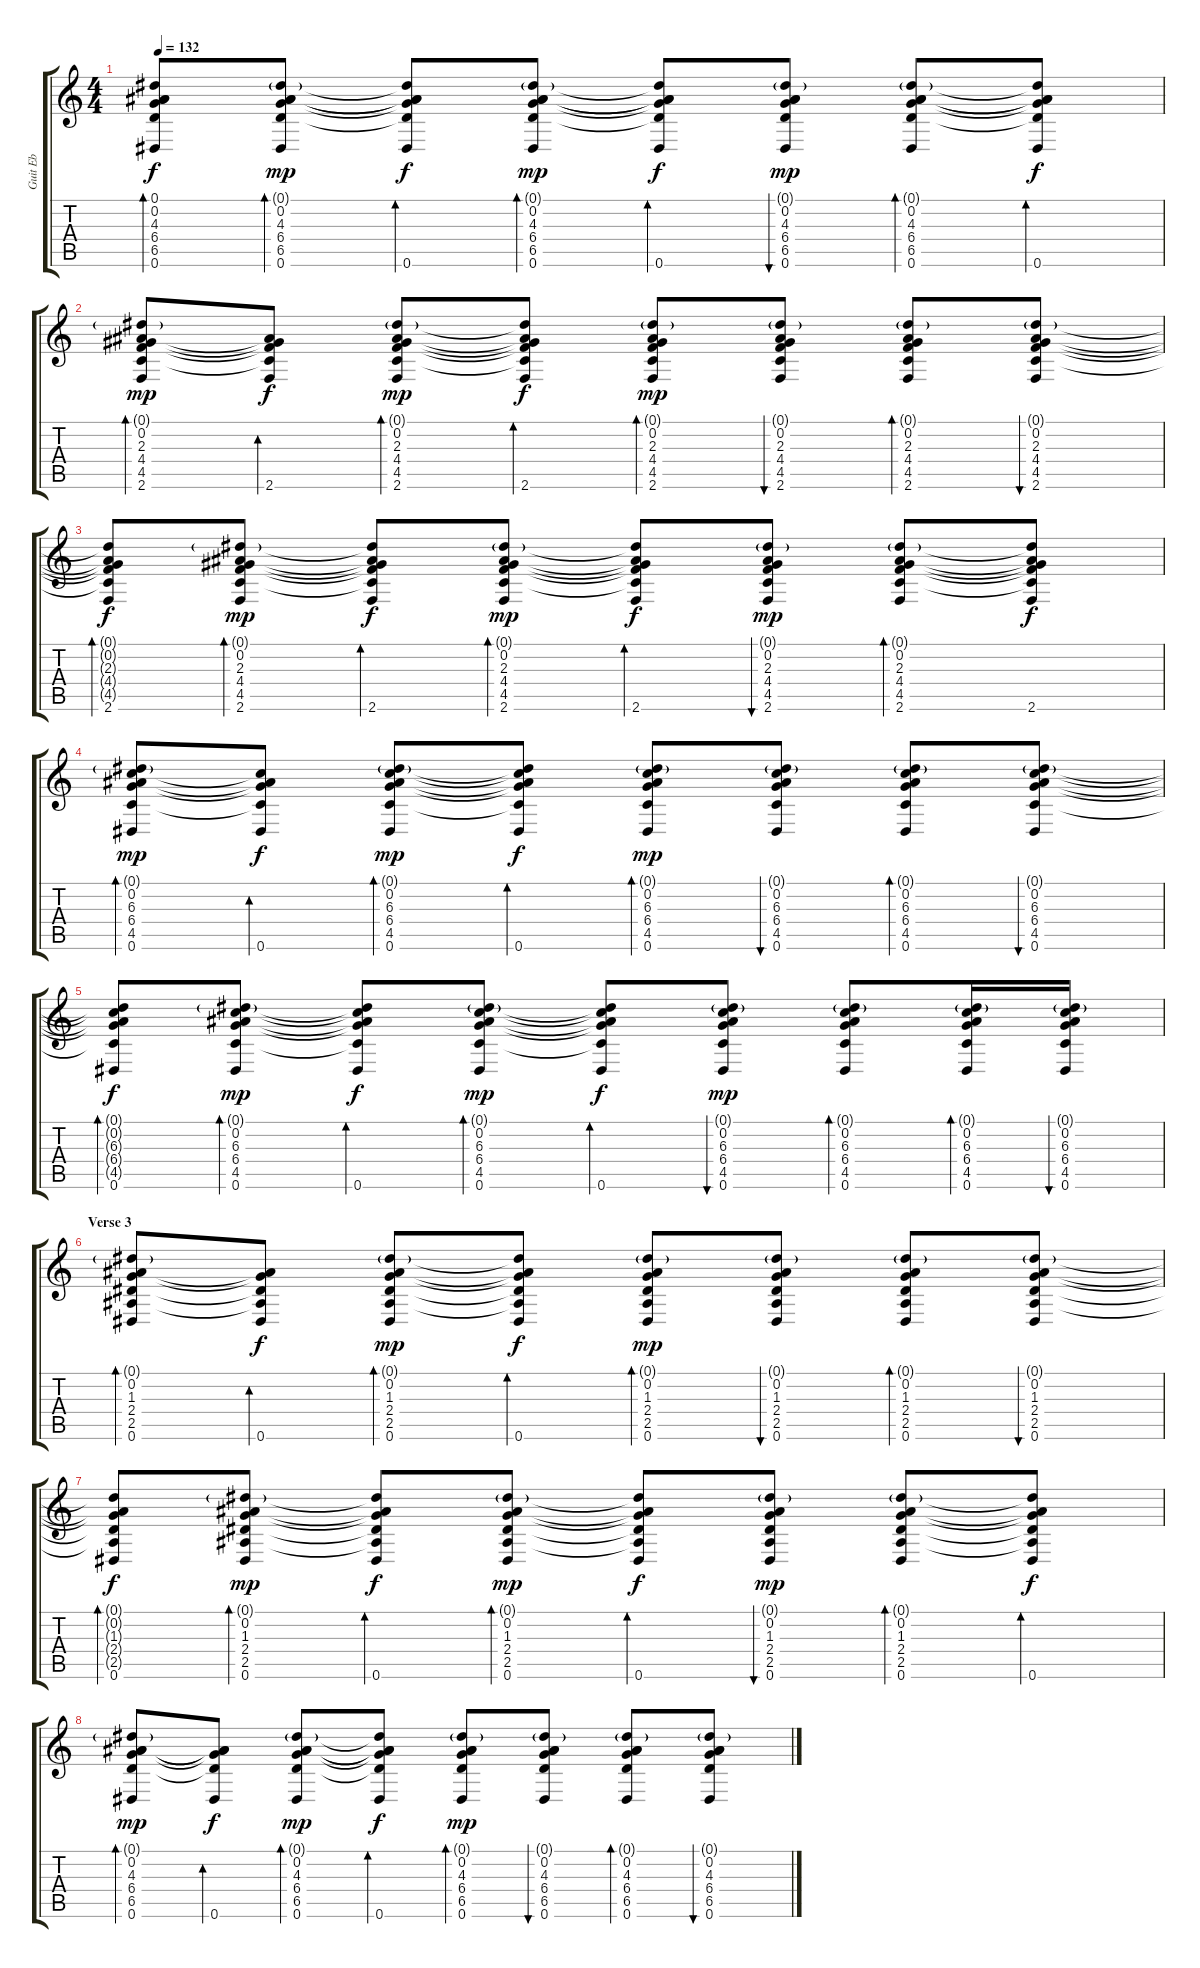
\track ("Guit Eb" "Guit Eb") {instrument acousticguitarsteel}
\staff {score tabs}
\tuning (Eb4 Bb3 Gb3 Db3 Ab2 Eb2) {hide}
\ts (4 4)
\tempo 132
\clef g2
\ks c
(0.1{t} 0.2{t} 4.3{t} 6.4{t} 6.5{t} 0.6).8{bd 30 dy f} (0.1{g} 0.2 4.3 6.4 6.5 0.6).8{bd 30 dy mp} (0.1{t} 0.2{t} 4.3{t} 6.4{t} 6.5{t} 0.6).8{bd 30 dy f} (0.1{g} 0.2 4.3 6.4 6.5 0.6).8{bd 30 dy mp} (0.1{t} 0.2{t} 4.3{t} 6.4{t} 6.5{t} 0.6).8{bd 30 dy f} (0.1{g} 0.2 4.3 6.4 6.5 0.6).8{bu 30 dy mp} (0.1{g} 0.2 4.3 6.4 6.5 0.6).8{bd 30} (0.1{t} 0.2{t} 4.3{t} 6.4{t} 6.5{t} 0.6).8{bd 30 dy f} |
(0.1{g} 0.2 2.3 4.4 4.5 2.6).8{bd 30 dy mp} (0.2{t} 2.3{t} 4.4{t} 4.5{t} 2.6).8{bd 30 dy f} (0.1{g} 0.2 2.3 4.4 4.5 2.6).8{bd 30 dy mp} (0.1{t} 0.2{t} 2.3{t} 4.4{t} 4.5{t} 2.6).8{bd 30 dy f} (0.1{g} 0.2 2.3 4.4 4.5 2.6).8{bd 30 dy mp} (0.1{g} 0.2 2.3 4.4 4.5 2.6).8{bu 30} (0.1{g} 0.2 2.3 4.4 4.5 2.6).8{bd 30} (0.1{g} 0.2 2.3 4.4 4.5 2.6).8{bu 30} |
(0.1{t} 0.2{t} 2.3{t} 4.4{t} 4.5{t} 2.6).8{bd 30 dy f} (0.1{g} 0.2 2.3 4.4 4.5 2.6).8{bd 30 dy mp} (0.1{t} 0.2{t} 2.3{t} 4.4{t} 4.5{t} 2.6).8{bd 30 dy f} (0.1{g} 0.2 2.3 4.4 4.5 2.6).8{bd 30 dy mp} (0.1{t} 0.2{t} 2.3{t} 4.4{t} 4.5{t} 2.6).8{bd 30 dy f} (0.1{g} 0.2 2.3 4.4 4.5 2.6).8{bu 30 dy mp} (0.1{g} 0.2 2.3 4.4 4.5 2.6).8{bd 30} (0.1{t} 0.2{t} 2.3{t} 4.4{t} 4.5{t} 2.6).8{dy f} |
(0.1{g} 0.2 6.3 6.4 4.5 0.6).8{bd 30 dy mp} (0.2{t} 6.3{t} 6.4{t} 4.5{t} 0.6).8{bd 30 dy f} (0.1{g} 0.2 6.3 6.4 4.5 0.6).8{bd 30 dy mp} (0.1{t} 0.2{t} 6.3{t} 6.4{t} 4.5{t} 0.6).8{bd 30 dy f} (0.1{g} 0.2 6.3 6.4 4.5 0.6).8{bd 30 dy mp} (0.1{g} 0.2 6.3 6.4 4.5 0.6).8{bu 30} (0.1{g} 0.2 6.3 6.4 4.5 0.6).8{bd 30} (0.1{g} 0.2 6.3 6.4 4.5 0.6).8{bu 30} |
(0.1{t} 0.2{t} 6.3{t} 6.4{t} 4.5{t} 0.6).8{bd 30 dy f} (0.1{g} 0.2 6.3 6.4 4.5 0.6).8{bd 30 dy mp} (0.1{t} 0.2{t} 6.3{t} 6.4{t} 4.5{t} 0.6).8{bd 30 dy f} (0.1{g} 0.2 6.3 6.4 4.5 0.6).8{bd 30 dy mp} (0.1{t} 0.2{t} 6.3{t} 6.4{t} 4.5{t} 0.6).8{bd 30 dy f} (0.1{g} 0.2 6.3 6.4 4.5 0.6).8{bu 30 dy mp} (0.1{g} 0.2 6.3 6.4 4.5 0.6).8{bd 30} (0.1{g} 0.2 6.3 6.4 4.5 0.6).16{bd 30} (0.1{g} 0.2 6.3 6.4 4.5 0.6).16{bu 30} |
\section ("" "Verse 3")
(0.1{g} 0.2 1.3 2.4 2.5 0.6).8{bd 30} (0.2{t} 1.3{t} 2.4{t} 2.5{t} 0.6).8{bd 30 dy f} (0.1{g} 0.2 1.3 2.4 2.5 0.6).8{bd 30 dy mp} (0.1{t} 0.2{t} 1.3{t} 2.4{t} 2.5{t} 0.6).8{bd 30 dy f} (0.1{g} 0.2 1.3 2.4 2.5 0.6).8{bd 30 dy mp} (0.1{g} 0.2 1.3 2.4 2.5 0.6).8{bu 30} (0.1{g} 0.2 1.3 2.4 2.5 0.6).8{bd 30} (0.1{g} 0.2 1.3 2.4 2.5 0.6).8{bu 30} |
(0.1{t} 0.2{t} 1.3{t} 2.4{t} 2.5{t} 0.6).8{bd 30 dy f} (0.1{g} 0.2 1.3 2.4 2.5 0.6).8{bd 30 dy mp} (0.1{t} 0.2{t} 1.3{t} 2.4{t} 2.5{t} 0.6).8{bd 30 dy f} (0.1{g} 0.2 1.3 2.4 2.5 0.6).8{bd 30 dy mp} (0.1{t} 0.2{t} 1.3{t} 2.4{t} 2.5{t} 0.6).8{bd 30 dy f} (0.1{g} 0.2 1.3 2.4 2.5 0.6).8{bu 30 dy mp} (0.1{g} 0.2 1.3 2.4 2.5 0.6).8{bd 30} (0.1{t} 0.2{t} 1.3{t} 2.4{t} 2.5{t} 0.6).8{bd 30 dy f} |
(0.1{g} 0.2 4.3 6.4 6.5 0.6).8{bd 30 dy mp} (0.2{t} 4.3{t} 6.4{t} 6.5{t} 0.6).8{bd 30 dy f} (0.1{g} 0.2 4.3 6.4 6.5 0.6).8{bd 30 dy mp} (0.1{t} 0.2{t} 4.3{t} 6.4{t} 6.5{t} 0.6).8{bd 30 dy f} (0.1{g} 0.2 4.3 6.4 6.5 0.6).8{bd 30 dy mp} (0.1{g} 0.2 4.3 6.4 6.5 0.6).8{bu 30} (0.1{g} 0.2 4.3 6.4 6.5 0.6).8{bd 30} (0.1{g} 0.2 4.3 6.4 6.5 0.6).8{bu 30}
